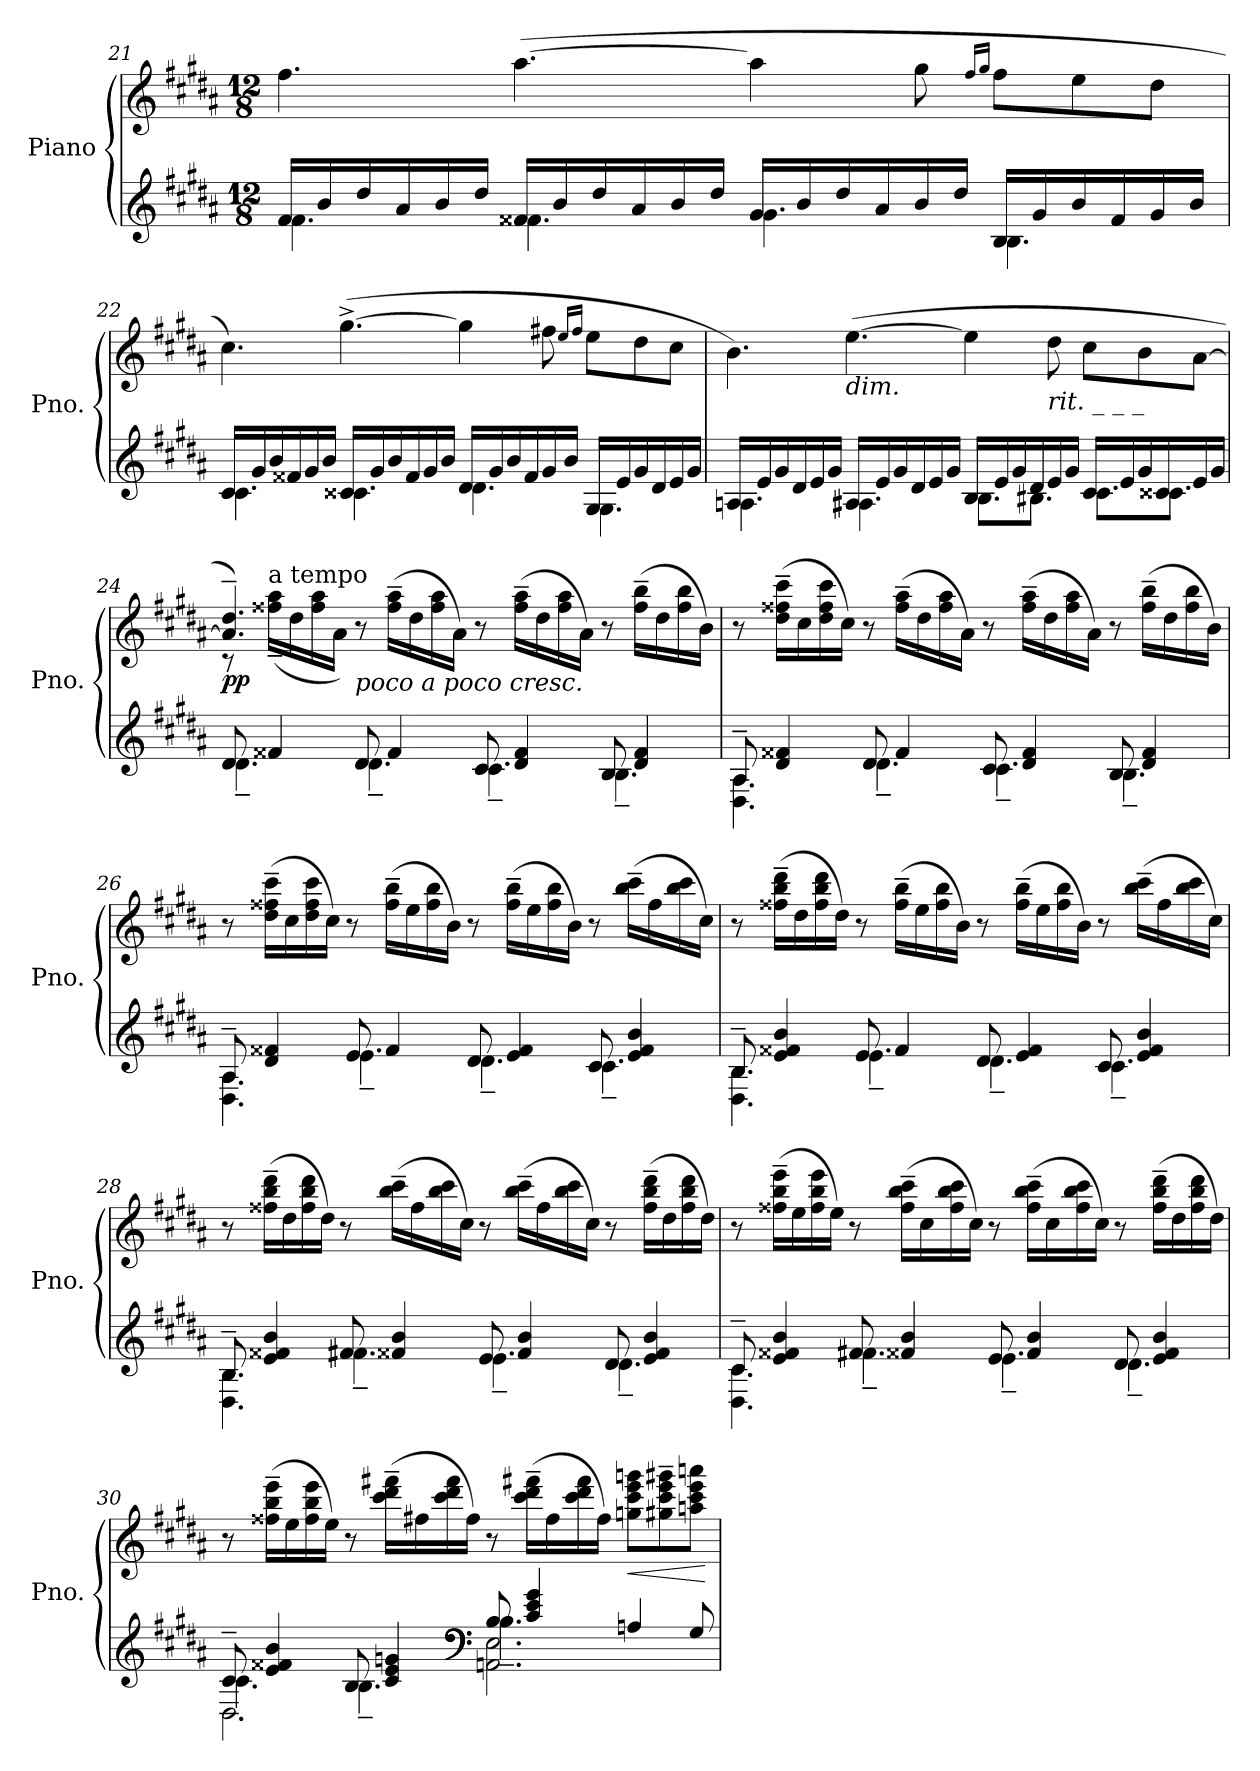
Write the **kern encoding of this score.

**kern	**kern	**dynam
*part1	*part1	*part1
*staff2	*staff1	*staff1/2
*I"Piano	*	*
*I'Pno.	*	*
*clefG2	*clefG2	*
*k[f#c#g#d#a#]	*k[f#c#g#d#a#]	*
*M12/8	*M12/8	*
=21	=21	=21
*^	*	*
16f#/LL	4.f#\	4.ff#\	.
16b/	.	.	.
16dd#/	.	.	.
16a#/	.	.	.
16b/	.	.	.
16dd#/JJ	.	.	.
16f##X/LL	4.f##\	(>[4.aa#\	.
16b/	.	.	.
16dd#/	.	.	.
16a#/	.	.	.
16b/	.	.	.
16dd#/JJ	.	.	.
16g#/LL	4.g#\	4aa#\]	.
16b/	.	.	.
16dd#/	.	.	.
16a#/	.	.	.
16b/	.	8gg#\	.
16dd#/JJ	.	.	.
.	.	16qff#/LL	.
.	.	16qgg#/JJ	.
16B/LL	4.B\	8ff#\L	.
16g#/	.	.	.
16b/	.	8ee\	.
16f##/	.	.	.
16g#/	.	8dd#\J	.
16b/JJ	.	.	.
=22	=22	=22	=22
16c#/LL	4.c#\	4.cc#\)	.
16g#/	.	.	.
16b/	.	.	.
16f##X/	.	.	.
16g#/	.	.	.
16b/JJ	.	.	.
16c##X/LL	4.c##\	(>[4.gg#^\	.
16g#/	.	.	.
16b/	.	.	.
16f##/	.	.	.
16g#/	.	.	.
16b/JJ	.	.	.
16d#/LL	4.d#\	4gg#\]	.
16g#/	.	.	.
16b/	.	.	.
16f##/	.	.	.
16g#/	.	8ff#X\	.
16b/JJ	.	.	.
.	.	16qee/LL	.
.	.	16qff#/JJ	.
16G#/LL	4.G#\	8ee\L	.
16e/	.	.	.
16g#/	.	8dd#\	.
16d#/	.	.	.
16e/	.	8cc#\J	.
16g#/JJ	.	.	.
=23	=23	=23	=23
16An/LL	4.A\	4.b\)	.
16e/	.	.	.
16g#/	.	.	.
16d#/	.	.	.
16e/	.	.	.
16g#/JJ	.	.	.
!	!	!LO:TX:b:i:t=dim.	!
16A#X/LL	4.A#\	(>[4.ee\	.
16e/	.	.	.
16g#/	.	.	.
16d#/	.	.	.
16e/	.	.	.
16g#/JJ	.	.	.
16B/LL	8.B\L	4ee\]	.
16e/	.	.	.
16g#/	.	.	.
16d#/	8.B#X\J	.	.
!	!	!LO:TX:b:i:t=rit.  _       _       _	!
16e/	.	8dd#\	.
16g#/JJ	.	.	.
16c#/LL	8.c#\L	8cc#\L	.
16e/	.	.	.
16g#/	.	8b\	.
16c##X/	8.c##\J	.	.
16e/	.	[8a#\J	.
16g#/JJ	.	.	.
=24	=24	=24	=24
*	*	*^	*
!	!	!	!	!LO:DY:b
8d#/	4.d#~\	4.a#/]~ 4.dd#/~)	8r	pp
!	!	!	!LO:TX:a:t=a tempo	!
4f##X/	.	.	(<16ff##X\~> 16aa#\~>LL	.
.	.	.	16dd#\	.
.	.	.	16ff##\ 16aa#\	.
.	.	.	16a#\JJ)	.
!	!	!LO:TX:b:i:t=poco a poco cresc.	!	!
8d#/	4.d#~\	8ryy	8r	.
4f##/	.	1ryy	(<16ff##\~> 16aa#\~>LL	.
.	.	.	16dd#\	.
.	.	.	16ff##\ 16aa#\	.
.	.	.	16a#\JJ)	.
8c#/	4.c#~\	.	8r	.
4d#/ 4f##/	.	.	(<16ff##\~> 16aa#\~>LL	.
.	.	.	16dd#\	.
.	.	.	16ff##\ 16aa#\	.
.	.	.	16a#\JJ)	.
8B/	4.B~\	.	8r	.
4d#/ 4f##/	.	.	(<16ff##\~> 16bb\~>LL	.
.	.	.	16dd#\	.
.	.	.	16ff##\ 16bb\	.
.	.	.	16b\JJ)	.
*	*	*v	*v	*
=25	=25	=25	=25
8A#~/	4.D#\ 4.A#\	8r	.
4d#/ 4f##X/	.	(>16dd#\~ 16ff##X\~ 16ccc#\~LL	.
.	.	16cc#\	.
.	.	16dd#\ 16ff##\ 16ccc#\	.
.	.	16cc#\JJ)	.
8d#/	4.d#~\	8r	.
4f##/	.	(>16ff##\~ 16aa#\~LL	.
.	.	16dd#\	.
.	.	16ff##\ 16aa#\	.
.	.	16a#\JJ)	.
8c#/	4.c#~\	8r	.
4d#/ 4f##/	.	(>16ff##\~ 16aa#\~LL	.
.	.	16dd#\	.
.	.	16ff##\ 16aa#\	.
.	.	16a#\JJ)	.
8B/	4.B~\	8r	.
4d#/ 4f##/	.	(>16ff##\~ 16bb\~LL	.
.	.	16dd#\	.
.	.	16ff##\ 16bb\	.
.	.	16b\JJ)	.
=26	=26	=26	=26
8A#~/	4.D#\ 4.A#\	8r	.
4d#/ 4f##X/	.	(>16dd#\~ 16ff##X\~ 16ccc#\~LL	.
.	.	16cc#\	.
.	.	16dd#\ 16ff##\ 16ccc#\	.
.	.	16cc#\JJ)	.
8e/	4.e~\	8r	.
4f##/	.	(>16ff##\~ 16bb\~LL	.
.	.	16ee\	.
.	.	16ff##\ 16bb\	.
.	.	16b\JJ)	.
8d#/	4.d#~\	8r	.
4e/ 4f##/	.	(>16ff##\~ 16bb\~LL	.
.	.	16ee\	.
.	.	16ff##\ 16bb\	.
.	.	16b\JJ)	.
8c#/	4.c#~\	8r	.
4e/ 4f##/ 4b/	.	(>16bb\~ 16ccc#\~LL	.
.	.	16ff##\	.
.	.	16bb\ 16ccc#\	.
.	.	16cc#\JJ)	.
=27	=27	=27	=27
8B~/	4.D#\ 4.B\	8r	.
4e/ 4f##X/ 4b/	.	(>16ff##X\~ 16bb\~ 16ddd#\~LL	.
.	.	16dd#\	.
.	.	16ff##\ 16bb\ 16ddd#\	.
.	.	16dd#\JJ)	.
8e/	4.e~\	8r	.
4f##/	.	(>16ff##\~ 16bb\~LL	.
.	.	16ee\	.
.	.	16ff##\ 16bb\	.
.	.	16b\JJ)	.
8d#/	4.d#~\	8r	.
4e/ 4f##/	.	(>16ff##\~ 16bb\~LL	.
.	.	16ee\	.
.	.	16ff##\ 16bb\	.
.	.	16b\JJ)	.
8c#/	4.c#~\	8r	.
4e/ 4f##/ 4b/	.	(>16bb\~ 16ccc#\~LL	.
.	.	16ff##\	.
.	.	16bb\ 16ccc#\	.
.	.	16cc#\JJ)	.
=28	=28	=28	=28
8B~/	4.D#\ 4.B\	8r	.
4e/ 4f##X/ 4b/	.	(>16ff##X\~ 16bb\~ 16ddd#\~LL	.
.	.	16dd#\	.
.	.	16ff##\ 16bb\ 16ddd#\	.
.	.	16dd#\JJ)	.
8f#X/	4.f#~\	8r	.
4f##X/ 4b/	.	(>16bb\~ 16ccc#\~LL	.
.	.	16ff##\	.
.	.	16bb\ 16ccc#\	.
.	.	16cc#\JJ)	.
8e/	4.e~\	8r	.
4f##/ 4b/	.	(>16bb\~ 16ccc#\~LL	.
.	.	16ff##\	.
.	.	16bb\ 16ccc#\	.
.	.	16cc#\JJ)	.
8d#/	4.d#~\	8r	.
4e/ 4f##/ 4b/	.	(>16ff##\~ 16bb\~ 16ddd#\~LL	.
.	.	16dd#\	.
.	.	16ff##\ 16bb\ 16ddd#\	.
.	.	16dd#\JJ)	.
=29	=29	=29	=29
8c#~/	4.D#\ 4.c#\	8r	.
4e/ 4f##X/ 4b/	.	(>16ff##X\~ 16bb\~ 16eee\~LL	.
.	.	16ee\	.
.	.	16ff##\ 16bb\ 16eee\	.
.	.	16ee\JJ)	.
8f#X/	4.f#~\	8r	.
4f##X/ 4b/	.	(>16ff##\~ 16bb\~ 16ccc#\~LL	.
.	.	16cc#\	.
.	.	16ff##\ 16bb\ 16ccc#\	.
.	.	16cc#\JJ)	.
8e/	4.e~\	8r	.
4f##/ 4b/	.	(>16ff##\~ 16bb\~ 16ccc#\~LL	.
.	.	16cc#\	.
.	.	16ff##\ 16bb\ 16ccc#\	.
.	.	16cc#\JJ)	.
8d#/	4.d#~\	8r	.
4e/ 4f##/ 4b/	.	(>16ff##\~ 16bb\~ 16ddd#\~LL	.
.	.	16dd#\	.
.	.	16ff##\ 16bb\ 16ddd#\	.
.	.	16dd#\JJ)	.
=30	=30	=30	=30
*	*^	*	*
8c#~/	4.c#\	2.D#\	8r	.
4e/ 4f##X/ 4b/	.	.	(>16ff##X\~ 16bb\~ 16eee\~LL	.
.	.	.	16ee\	.
.	.	.	16ff##\ 16bb\ 16eee\	.
.	.	.	16ee\JJ)	.
8B/	4.B~\	.	8r	.
4c#/ 4e/ 4gn/	.	.	(>16ccc#\~ 16ddd#\~ 16fff#X\~LL	.
.	.	.	16ff#X\	.
.	.	.	16ccc#\ 16ddd#\ 16fff#\	.
.	.	.	16ff#\JJ)	.
*clefF4	*	*	*	*
8B/	4.B~>\	2.AAn\ 2.E\	8r	.
4c#/ 4e/ 4g/	.	.	(>16ccc#\~ 16ddd#\~ 16fff#X\~LL	.
.	.	.	16ff#\	.
.	.	.	16ccc#\ 16ddd#\ 16fff#\	.
.	.	.	16ff#\JJ)	.
!	!	!	!	!LO:HP:b
4An/	4.ryy	.	8ggn\ 8ccc#\ 8eee\ 8gggn\L	<
.	.	.	8gg#X\~ 8ccc#\~ 8eee\~ 8ggg#X\~	.
8G#/	.	.	8aan\ 8ccc#\ 8eee\ 8aaan\J	.
*v	*v	*v	*	*
.	.	[
=	=	=
*-	*-	*-
